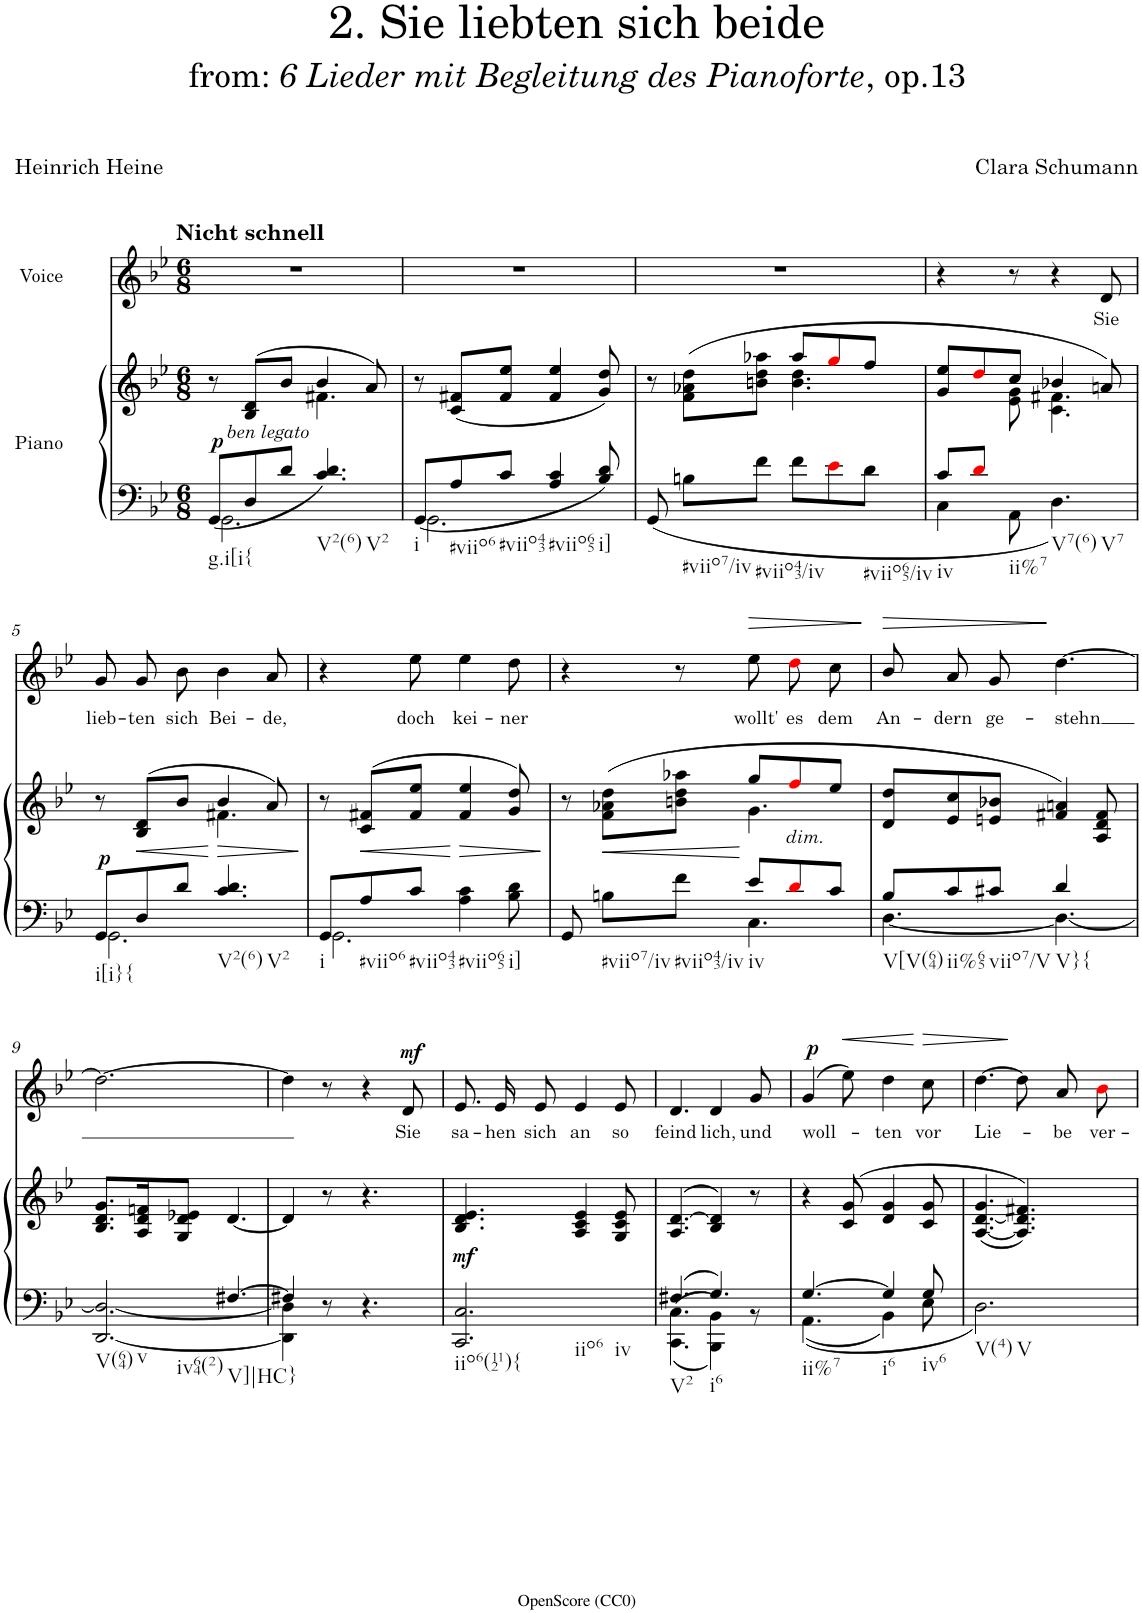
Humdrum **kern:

**kern	**kern	**dynam	**kern	**text	**dynam
*part2	*part2	*part2	*part1	*part1	*part1
*staff3	*staff2	*staff2/3	*staff1	*staff1	*staff1
*I"Piano	*	*	*I"Voice	*	*
*I'Pno	*	*	*	*	*
*clefF4	*clefG2	*	*clefG2	*	*
*k[b-e-]	*k[b-e-]	*	*k[b-e-]	*	*
*g:	*g:	*	*g:	*	*
*M6/8	*M6/8	*	*M6/8	*	*
=1	=1	=1	=1	=1	=1
*^	*^	*	*	*	*
!	!	!	!	!	!LO:TX:a:B:t=Nicht schnell	!	!
!	!	!LO:TX:b:i:t=ben legato	!	!	!	!	!
!LO:TX:b:t=g.i[i{	!	!	!	!	!	!	!
!	!	!	!	!LO:DY:b	!	!	!
8GG/L	2.GG\	8r	4.ryy	p	2.r	.	.
8D/	.	(>8B-/ 8d/L	.	.	.	.	.
8d/J	.	8b-/J	.	.	.	.	.
!LO:TX:b:t=V2(6)	!	!	!	!	!	!	!
!LO:TX:b:t=V2	!	!	!	!	!	!	!
4.c/ 4.d/	.	4b-/	4.f#X\	.	.	.	.
.	.	8a/)	.	.	.	.	.
*	*	*v	*v	*	*	*	*
=2	=2	=2	=2	=2	=2	=2
!LO:TX:b:t=i	!	!	!	!	!	!
8GG/L	2.GG\	8r	.	2.r	.	.
!LO:TX:b:t=#viio6	!	!	!	!	!	!
8A/	.	(<8c/ 8f#X/L	.	.	.	.
!LO:TX:b:t=#viio43	!	!	!	!	!	!
8c/J	.	8f#/ 8ee-/J	.	.	.	.
!LO:TX:b:t=#viio65	!	!	!	!	!	!
4A/ 4c/	.	4f#/ 4ee-/	.	.	.	.
!LO:TX:b:t=i]	!	!	!	!	!	!
8B-/ 8d/	.	8g/ 8dd/)	.	.	.	.
*v	*v	*	*	*	*	*
=3	=3	=3	=3	=3	=3
*	*^	*	*	*	*
8GG/	8r	4.ryy	.	2.r	.	.
!LO:TX:b:t=#viio7/iv	!	!	!	!	!	!
8Bn\L	(>8f\ 8a-X\ 8dd\L	.	.	.	.	.
!LO:TX:b:t=#viio43/iv	!	!	!	!	!	!
8f\J	8bn\ 8dd\ 8aa-X\J	.	.	.	.	.
8f\L	8aa-/L	4.b\ 4.dd\	.	.	.	.
8e-i\	8ggi/	.	.	.	.	.
!LO:TX:b:t=#viio65/iv	!	!	!	!	!	!
8d\J	8ff/J	.	.	.	.	.
=4	=4	=4	=4	=4	=4	=4
*^	*	*	*	*	*	*
!LO:TX:b:t=iv	!	!	!	!	!	!	!
8c/L	4C\	8g/ 8ee-/L	4ryy	.	4r	.	.
8di/J	.	8ddi/	.	.	.	.	.
!LO:TX:b:t=ii%7	!	!	!	!	!	!	!
8AA\	2ryy	8cc/J	8e-\ 8g\	.	8r	.	.
!LO:TX:b:t=V7(6)	!	!	!	!	!	!	!
!LO:TX:b:t=V7	!	!	!	!	!	!	!
4.D\	.	4b-X/	4.c\ 4.f#X\	.	4r	.	.
!	!	!	!	!	!	!LO:LY:b	!
.	.	8an/)	.	.	8d/	Sie	.
!!LO:LB:g=z
=5	=5	=5	=5	=5	=5	=5	=5
!LO:TX:b:t=i[i}{	!	!	!	!	!	!	!
!	!	!	!	!LO:DY:b	!	!LO:LY:b	!
8GG/L	2.GG\	8r	4.ryy	p	8g/L	lieb-	.
!	!	!	!	!LO:HP:b	!	!LO:LY:b	!
8D/	.	(>8B-/ 8d/L	.	<	8g/	-ten	.
!	!	!	!	!	!	!LO:LY:b	!
8d/J	.	8b-/J	.	.	8b-/J	sich	.
!LO:TX:b:t=V2(6)	!	!	!	!	!	!	!
!LO:TX:b:t=V2	!	!	!	!	!	!	!
!	!	!	!	!LO:HP:n=1:b	!	!LO:LY:b	!
4.c/ 4.d/	.	4b-/	4.f#X\	[ >	4b-\	Bei-	.
!	!	!	!	!	!	!LO:LY:b	!
.	.	8a/)	.	.	8a/	-de,	.
*v	*v	*	*	*	*	*	*
*	*v	*v	*	*	*	*
.	.	]	.	.	.
=6	=6	=6	=6	=6	=6
*^	*	*	*	*	*
!LO:TX:b:t=i	!	!	!	!	!	!
8GG/L	2.GG\	8r	.	4r	.	.
!LO:TX:b:t=#viio6	!	!	!	!	!	!
!	!	!	!LO:HP:b	!	!	!
8A/	.	(>8c/ 8f#X/L	<	.	.	.
!LO:TX:b:t=#viio43	!	!	!	!	!	!
!	!	!	!	!	!LO:LY:b	!
8c/J	.	8f#/ 8ee-/J	.	8ee-\	doch	.
!LO:TX:b:t=#viio65	!	!	!	!	!	!
!	!	!	!LO:HP:n=1:b	!	!LO:LY:b	!
4A\ 4c\	.	4f#/ 4ee-/	[ >	4ee-\	kei-	.
!LO:TX:b:t=i]	!	!	!	!	!	!
!	!	!	!	!	!LO:LY:b	!
8B-\ 8d\	.	8g/ 8dd/)	.	8dd\	-ner	.
*v	*v	*	*	*	*	*
.	.	]	.	.	.
=7	=7	=7	=7	=7	=7
*^	*^	*	*	*	*
8GG/	4.ryy	8r	4.ryy	.	4r	.	.
!LO:TX:b:t=#viio7/iv	!	!	!	!	!	!	!
!	!	!	!	!LO:HP:b	!	!	!
8Bn\L	.	(>8f\ 8a-X\ 8dd\L	.	<	.	.	.
!LO:TX:b:t=#viio43/iv	!	!	!	!	!	!	!
8f\J	.	8bn\ 8dd\ 8aa-X\J	.	.	8r	.	.
!LO:TX:b:t=iv	!	!	!	!	!	!	!
!	!	!	!	!	!	!LO:LY:b	!LO:HP:b
8e-/L	4.C\	8gg/L	4.g\	[	8ee-\L	wollt'	>
!LO:TX:a:i:t=dim.	!	!	!	!	!	!	!
!	!	!	!	!	!	!LO:LY:b	!
8di/	.	8ffi/	.	.	8ddi\	es	.
!	!	!	!	!	!	!LO:LY:b	!
8c/J	.	8ee-/J	.	.	8cc\J	dem	.
*v	*v	*	*	*	*	*	*
*	*v	*v	*	*	*	*
.	.	.	.	.	]
=8	=8	=8	=8	=8	=8
*^	*	*	*	*	*
!LO:TX:b:t=V[V(64)	!	!	!	!	!	!
!	!	!	!	!	!LO:LY:b	!LO:HP:b
8B-/L	[<4.D\	8d/ 8dd/L	.	8b-/L	An-	>
!LO:TX:b:t=ii%65	!	!	!	!	!	!
!	!	!	!	!	!LO:LY:b	!
8c/	.	8e-/ 8cc/	.	8a/	-dern	.
!LO:TX:b:t=viio7/V	!	!	!	!	!	!
!	!	!	!	!	!LO:LY:b	!
8c#X/J	.	8en/ 8b-X/J	.	8g/J	ge-	.
!LO:TX:b:t=V}{	!	!	!	!	!	!
!	!	!	!	!	!LO:LY:b	!
4d/	4.D\_	4f#X/ 4an/)	.	[4.dd\	-stehn	]
8ryy	.	8A/ 8d/ 8f#/	.	.	.	.
!!LO:LB:g=z
=9	=9	=9	=9	=9	=9	=9
!LO:TX:b:t=V(64)	!	!	!	!	!	!
!LO:TX:b:t=v	!	!	!	!	!	!
4ryy	[<2.DD/ 2.D/_	8.B-/ 8.d/ 8.g/L	.	2.dd\_	.	.
.	.	16A/ 16d/ 16fn/K	.	.	.	.
!LO:TX:b:t=iv64(2)	!	!	!	!	!	!
8ryy	.	8G/ 8d/ 8e-X/J	.	.	.	.
!LO:TX:b:t=V]|HC}	!	!	!	!	!	!
[4.F#X/	.	[<4.d/	.	.	.	.
=10	=10	=10	=10	=10	=10	=10
4F#X/]	4DD\] 4D\]	4d/]	.	4dd\]	.	.
8r	2ryy	8r	.	8r	.	.
4.r	.	4.r	.	4r	.	.
!	!	!	!	!	!LO:LY:b	!LO:DY:a
.	.	.	.	8d/	Sie	mf
*v	*v	*	*	*	*	*
=11	=11	=11	=11	=11	=11
!LO:TX:b:t=iio6(112){	!	!	!	!	!
!LO:TX:b:t=iio6	!	!	!	!	!
!LO:TX:b:t=iv	!	!	!	!	!
!	!	!LO:DY:b	!	!LO:LY:b	!
2.CC/ 2.C/	4.B-/ 4.d/ 4.e-/	mf	8.e-/L	sa-	.
!	!	!	!	!LO:LY:b	!
.	.	.	16e-/K	-hen	.
!	!	!	!	!LO:LY:b	!
.	.	.	8e-/J	sich	.
!	!	!	!	!LO:LY:b	!
.	4A/ 4c/ 4e-/	.	4e-/	an	.
!	!	!	!	!LO:LY:b	!
.	8G/ 8c/ 8e-/	.	8e-/	so	.
=12	=12	=12	=12	=12	=12
*^	*	*	*	*	*
!LO:TX:b:t=V2	!	!	!	!	!	!
!	!	!	!	!	!LO:LY:b	!
4.F#X/	4.CC\ 4.C\	(>4.A/ [>4.d/	.	4.d/	feind-	.
!LO:TX:b:t=i6	!	!	!	!	!	!
!	!	!	!	!	!LO:LY:b	!
4.G/	4BBB-\ 4BB-\	4B-/ 4d/])	.	4d/	-lich,	.
!	!	!	!	!	!LO:LY:b	!
.	8r	8r	.	8g/	und	.
=13	=13	=13	=13	=13	=13	=13
!LO:TX:b:t=ii%7	!	!	!	!	!	!
!	!	!	!	!	!LO:LY:b	!LO:DY:a
[4.G/	4.AA\	4r	.	(>4g/	woll-	p
!	!	!	!	!	!	!LO:HP:b
.	.	(>8c/ 8g/	.	8ee-\)	.	<
!LO:TX:b:t=i6	!	!	!	!	!	!
!	!	!	!	!	!LO:LY:b	!
4G/]	4BB-\	4d/ 4g/	.	4dd\	-ten	.
!LO:TX:b:t=iv6	!	!	!	!	!	!
!	!	!	!	!	!LO:LY:b	!LO:HP:n=1:b
8G/	8E-\	8c/ 8g/	.	8cc\	vor	[ >
=14	=14	=14	=14	=14	=14	=14
!LO:TX:b:t=V(4)	!	!	!	!	!	!
!LO:TX:b:t=V	!	!	!	!	!	!
!	!	!	!	!	!LO:LY:b	!
*v	*v	*	*	*	*	*
2.D\	([4.A/ [<4.d/ 4.g/	.	[4.dd\	Lie-	.
.	4.A/] 4.d/] 4.f#X/))	.	8dd\L]	.	]
!	!	!	!	!LO:LY:b	!
.	.	.	8a\	-be	.
!	!	!	!	!LO:LY:b	!
.	.	.	8b-i\J	ver-	.
=	=	=	=	=	=
*-	*-	*-	*-	*-	*-
